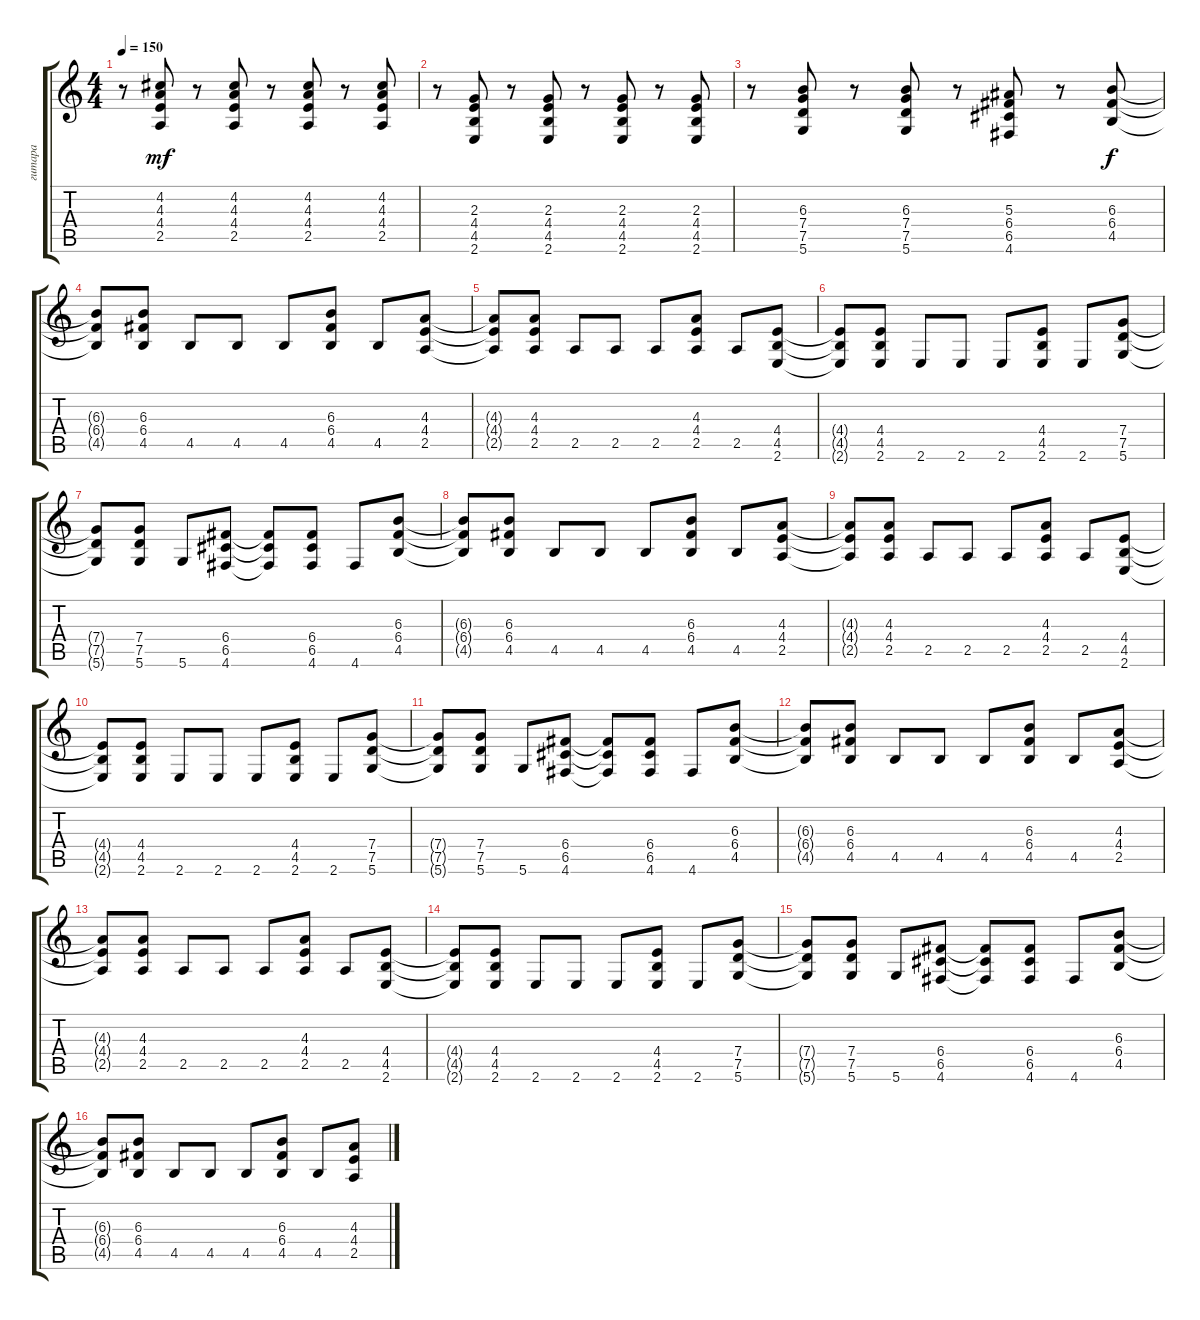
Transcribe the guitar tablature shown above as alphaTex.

\track ("гитара" "гитара") {instrument overdrivenguitar}
\staff {score tabs}
\tuning (D4 A3 F3 C3 G2 D2) {hide}
\ts (4 4)
\tempo 150
\clef g2
\ks c
r.8{dy mf} (4.2 4.3 4.4 2.5).8 r.8 (4.2 4.3 4.4 2.5).8 r.8 (4.2 4.3 4.4 2.5).8 r.8 (4.2 4.3 4.4 2.5).8 |
r.8 (2.3 4.4 4.5 2.6).8 r.8 (2.3 4.4 4.5 2.6).8 r.8 (2.3 4.4 4.5 2.6).8 r.8 (2.3 4.4 4.5 2.6).8 |
r.8 (6.3 7.4 7.5 5.6).8 r.8 (6.3 7.4 7.5 5.6).8 r.8 (5.3 6.4 6.5 4.6).8 r.8 (6.3 6.4 4.5).8{dy f instrument overdrivenguitar} |
(6.3{t} 6.4{t} 4.5{t}).8 (6.3 6.4 4.5).8 4.5.8 4.5.8 4.5.8 (6.3 6.4 4.5).8 4.5.8 (4.3 4.4 2.5).8 |
(4.3{t} 4.4{t} 2.5{t}).8 (4.3 4.4 2.5).8 2.5.8 2.5.8 2.5.8 (4.3 4.4 2.5).8 2.5.8 (4.4 4.5 2.6).8 |
(4.4{t} 4.5{t} 2.6{t}).8 (4.4 4.5 2.6).8 2.6.8 2.6.8 2.6.8 (4.4 4.5 2.6).8 2.6.8 (7.4 7.5 5.6).8 |
(7.4{t} 7.5{t} 5.6{t}).8 (7.4 7.5 5.6).8 5.6.8 (6.4 6.5 4.6).8 (6.4{t} 6.5{t} 4.6{t}).8 (6.4 6.5 4.6).8 4.6.8 (6.3 6.4 4.5).8 |
(6.3{t} 6.4{t} 4.5{t}).8 (6.3 6.4 4.5).8 4.5.8 4.5.8 4.5.8 (6.3 6.4 4.5).8 4.5.8 (4.3 4.4 2.5).8 |
(4.3{t} 4.4{t} 2.5{t}).8 (4.3 4.4 2.5).8 2.5.8 2.5.8 2.5.8 (4.3 4.4 2.5).8 2.5.8 (4.4 4.5 2.6).8 |
(4.4{t} 4.5{t} 2.6{t}).8 (4.4 4.5 2.6).8 2.6.8 2.6.8 2.6.8 (4.4 4.5 2.6).8 2.6.8 (7.4 7.5 5.6).8 |
(7.4{t} 7.5{t} 5.6{t}).8 (7.4 7.5 5.6).8 5.6.8 (6.4 6.5 4.6).8 (6.4{t} 6.5{t} 4.6{t}).8 (6.4 6.5 4.6).8 4.6.8 (6.3 6.4 4.5).8 |
(6.3{t} 6.4{t} 4.5{t}).8 (6.3 6.4 4.5).8 4.5.8 4.5.8 4.5.8 (6.3 6.4 4.5).8 4.5.8 (4.3 4.4 2.5).8 |
(4.3{t} 4.4{t} 2.5{t}).8 (4.3 4.4 2.5).8 2.5.8 2.5.8 2.5.8 (4.3 4.4 2.5).8 2.5.8 (4.4 4.5 2.6).8 |
(4.4{t} 4.5{t} 2.6{t}).8 (4.4 4.5 2.6).8 2.6.8 2.6.8 2.6.8 (4.4 4.5 2.6).8 2.6.8 (7.4 7.5 5.6).8 |
(7.4{t} 7.5{t} 5.6{t}).8 (7.4 7.5 5.6).8 5.6.8 (6.4 6.5 4.6).8 (6.4{t} 6.5{t} 4.6{t}).8 (6.4 6.5 4.6).8 4.6.8 (6.3 6.4 4.5).8 |
(6.3{t} 6.4{t} 4.5{t}).8 (6.3 6.4 4.5).8 4.5.8 4.5.8 4.5.8 (6.3 6.4 4.5).8 4.5.8 (4.3 4.4 2.5).8
